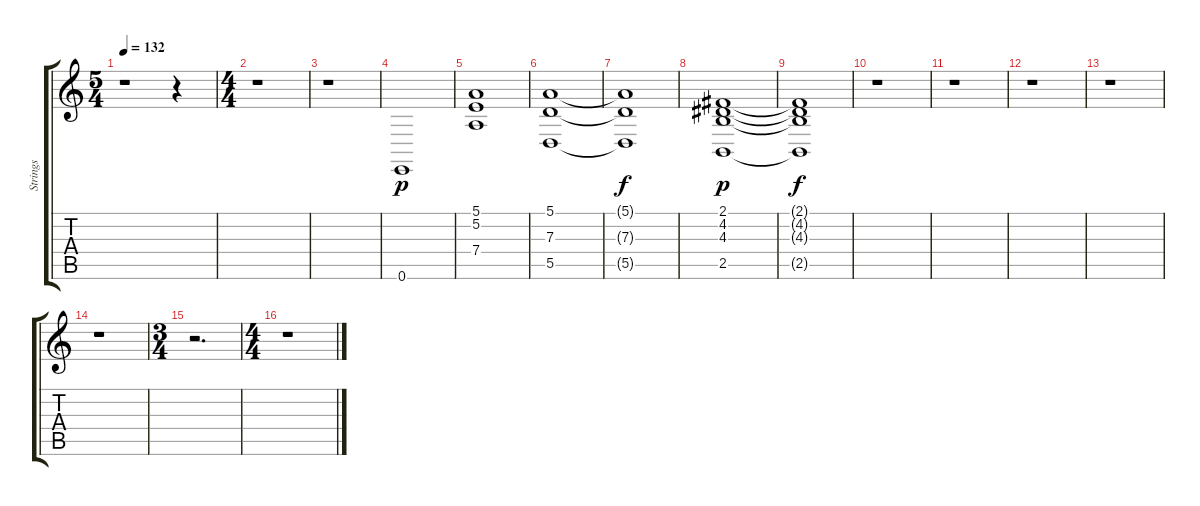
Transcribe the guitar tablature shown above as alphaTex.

\track ("Strings" "Strings") {instrument stringensemble1}
\staff {score tabs}
\tuning (E4 B3 G3 D3 A2 E2) {hide}
\ts (5 4)
\tempo 132
\clef g2
\ks c
r.1{dy fff} r.4 |
\ts (4 4)
r.1 |
r.1 |
0.6.1{dy p} |
(5.1 5.2 7.4).1 |
(5.1 7.3 5.5).1 |
(5.1{t} 7.3{t} 5.5{t}).1{dy f} |
(2.1 4.2 4.3 2.5).1{dy p} |
(2.1{t} 4.2{t} 4.3{t} 2.5{t}).1{dy f} |
r.1 |
r.1 |
r.1 |
r.1 |
r.1 |
\ts (3 4)
r.2{d} |
\ts (4 4)
r.1
